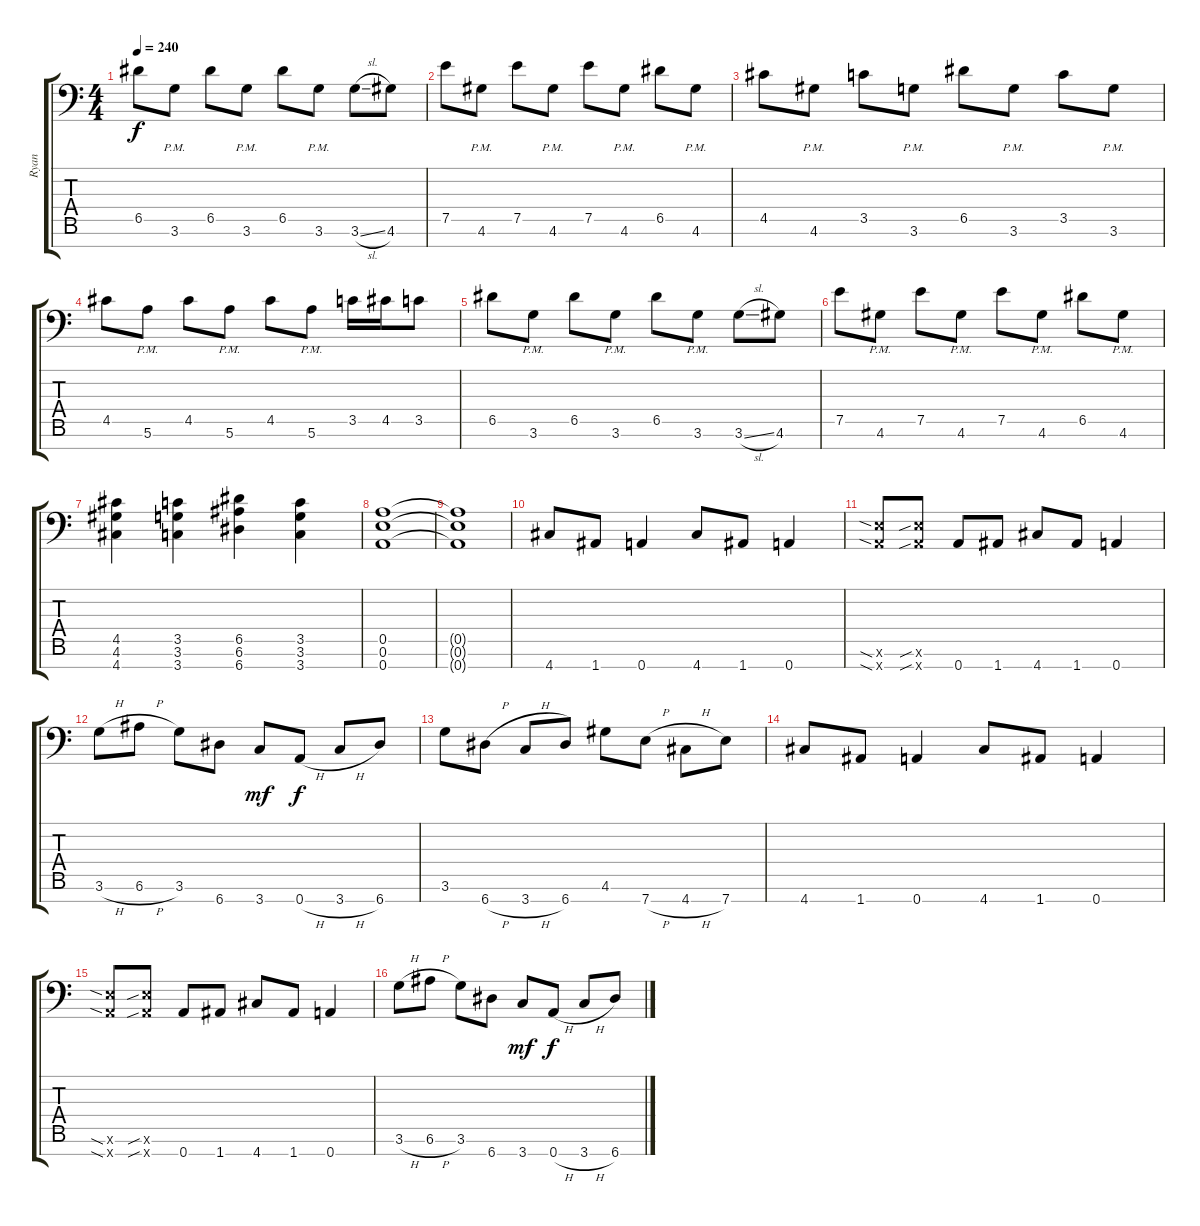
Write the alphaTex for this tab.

\track ("Ryan" "Ryan") {instrument acousticguitarsteel}
\staff {score tabs}
\tuning (E4 B3 Gb3 D3 A2 E2 A1) {hide}
\ts (4 4)
\tempo 240
\clef f4
\ks c
6.5.8{dy f} 3.6{pm}.8 6.5.8 3.6{pm}.8 6.5.8 3.6{pm}.8 3.6{sl}.8 4.6.8 |
7.5.8 4.6{pm}.8 7.5.8 4.6{pm}.8 7.5.8 4.6{pm}.8 6.5.8 4.6{pm}.8 |
4.5.8 4.6{pm}.8 3.5.8 3.6{pm}.8 6.5.8 3.6{pm}.8 3.5.8 3.6{pm}.8 |
4.5.8 5.6{pm}.8 4.5.8 5.6{pm}.8 4.5.8 5.6{pm}.8 3.5.16 4.5.16 3.5.8 |
6.5.8 3.6{pm}.8 6.5.8 3.6{pm}.8 6.5.8 3.6{pm}.8 3.6{sl}.8 4.6.8 |
7.5.8 4.6{pm}.8 7.5.8 4.6{pm}.8 7.5.8 4.6{pm}.8 6.5.8 4.6{pm}.8 |
(4.5 4.6 4.7).4 (3.5 3.6 3.7).4 (6.5 6.6 6.7).4 (3.5 3.6 3.7).4 |
(0.5 0.6 0.7).1 |
(0.5{t} 0.6{t} 0.7{t}).1 |
4.7.8 1.7.8 0.7.4 4.7.8 1.7.8 0.7.4 |
(0.6{sia x} 0.7{sia x}).8 (0.6{sib x} 0.7{sib x}).8 0.7.8 1.7.8 4.7.8 1.7.8 0.7.4 |
3.6{h}.8 6.6{h}.8 3.6.8 6.7.8 3.7.8{dy mf} 0.7{h}.8{dy f} 3.7{h}.8 6.7.8 |
3.6.8 6.7{h}.8 3.7{h}.8 6.7.8 4.6.8 7.7{h}.8 4.7{h}.8 7.7.8 |
4.7.8 1.7.8 0.7.4 4.7.8 1.7.8 0.7.4 |
(0.6{sia x} 0.7{sia x}).8 (0.6{sib x} 0.7{sib x}).8 0.7.8 1.7.8 4.7.8 1.7.8 0.7.4 |
3.6{h}.8 6.6{h}.8 3.6.8 6.7.8 3.7.8{dy mf} 0.7{h}.8{dy f} 3.7{h}.8 6.7.8
